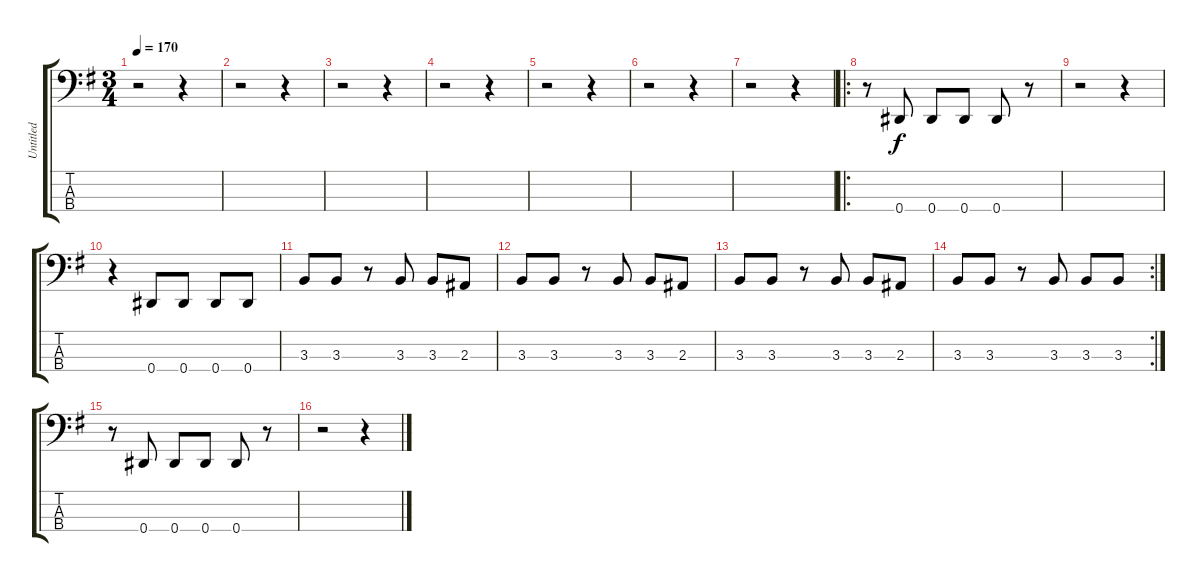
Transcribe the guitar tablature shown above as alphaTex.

\track ("Untitled" "Untitled") {instrument electricbasspick}
\staff {score tabs}
\tuning (Gb2 Db2 Ab1 Eb1) {hide}
\ts (3 4)
\tempo 170
\clef f4
\ks g
r.2{dy f instrument electricbasspick} r.4 |
r.2 r.4 |
r.2 r.4 |
r.2 r.4 |
r.2 r.4 |
r.2 r.4 |
r.2 r.4 |
\ro
r.8 0.4.8 0.4.8 0.4.8 0.4.8 r.8 |
r.2 r.4 |
r.4 0.4.8 0.4.8 0.4.8 0.4.8 |
3.3.8 3.3.8 r.8 3.3.8 3.3.8 2.3.8 |
3.3.8 3.3.8 r.8 3.3.8 3.3.8 2.3.8 |
3.3.8 3.3.8 r.8 3.3.8 3.3.8 2.3.8 |
\rc 2
3.3.8 3.3.8 r.8 3.3.8 3.3.8 3.3.8 |
r.8 0.4.8 0.4.8 0.4.8 0.4.8 r.8 |
r.2 r.4
